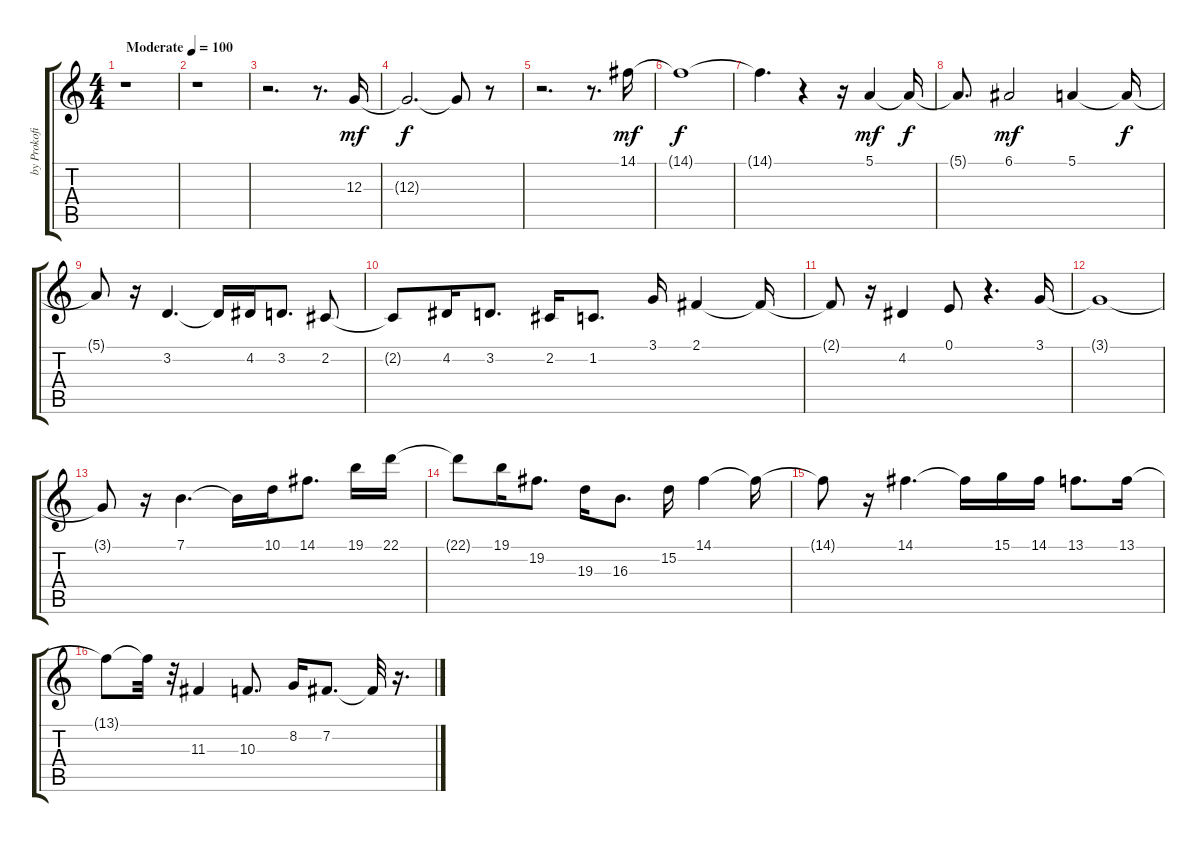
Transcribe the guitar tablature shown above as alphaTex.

\track ("by Prokofiev" "by Prokofi") {instrument oboe}
\staff {score tabs}
\tuning (E4 B3 G3 D3 A2 E2) {hide}
\ts (4 4)
\tempo (100 "Moderate")
\clef g2
\ks c
r.1{dy mf instrument oboe} |
r.1 |
r.2{d} r.8{d} 12.3.16 |
12.3{t}.2{d dy f} 12.3{t}.8 r.8 |
r.2{d} r.8{d} 14.1.16{dy mf} |
14.1{t}.1{dy f} |
14.1{t}.4{d} r.4 r.16 5.1.4{dy mf} 5.1{t}.16{dy f} |
5.1{t}.8{d} 6.1.2{dy mf} 5.1.4 5.1{t}.16{dy f} |
5.1{t}.8 r.16 3.2.4{d} 3.2{t}.16 4.2.16 3.2.8{d} 2.2.8 |
2.2{t}.8 4.2.16 3.2.8{d} 2.2.16 1.2.8{d} 3.1.16 2.1.4 2.1{t}.16 |
2.1{t}.8 r.16 4.2.4 0.1.8 r.4{d} 3.1.16 |
3.1{t}.1 |
3.1{t}.8 r.16 7.1.4{d} 7.1{t}.16 10.1.16 14.1.8{d} 19.1.16 22.1.16 |
22.1{t}.8 19.1.16 19.2.8{d} 19.3.16 16.3.8{d} 15.2.16 14.1.4 14.1{t}.16 |
14.1{t}.8 r.16 14.1.4{d} 14.1{t}.16 15.1.16 14.1.16 13.1.8{d} 13.1.16 |
13.1{t}.8 13.1{t}.32 r.32 11.3.4 10.3.8{d} 8.2.16 7.2.8{d} 7.2{t}.32 r.16{d}
